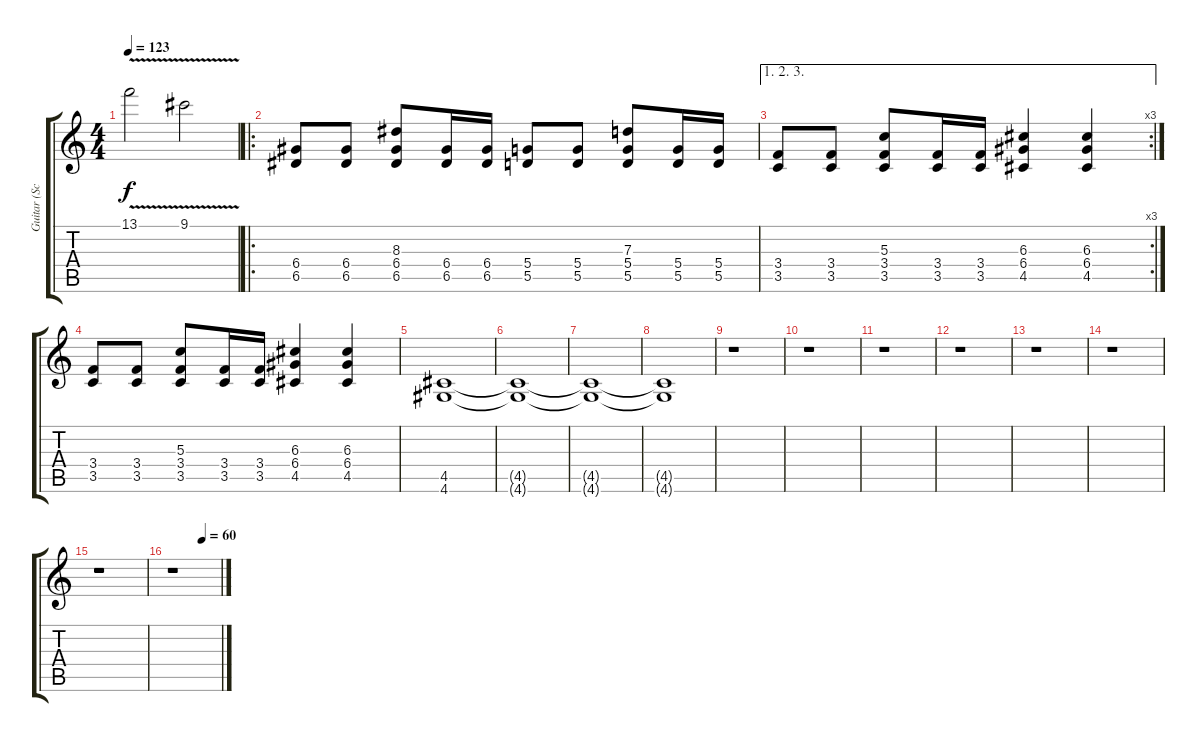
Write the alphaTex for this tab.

\track ("Guitar (Scalp)" "Guitar (Sc") {instrument overdrivenguitar}
\staff {score tabs}
\tuning (E4 B3 G3 D3 A2 E2) {hide}
\ts (4 4)
\tempo 123
\clef g2
\ks c
13.1{v}.2{dy f} 9.1{v}.2 |
\ro
(6.4 6.5).8 (6.4 6.5).8 (8.3 6.4 6.5).8 (6.4 6.5).16 (6.4 6.5).16 (5.4 5.5).8 (5.4 5.5).8 (7.3 5.4 5.5).8 (5.4 5.5).16 (5.4 5.5).16 |
\ae (1 2 3)
\rc 3
(3.4 3.5).8 (3.4 3.5).8 (5.3 3.4 3.5).8 (3.4 3.5).16 (3.4 3.5).16 (6.3 6.4 4.5).4 (6.3 6.4 4.5).4 |
(3.4 3.5).8 (3.4 3.5).8 (5.3 3.4 3.5).8 (3.4 3.5).16 (3.4 3.5).16 (6.3 6.4 4.5).4 (6.3 6.4 4.5).4 |
(4.5 4.6).1{volume 0} |
(4.5{t} 4.6{t}).1 |
(4.5{t} 4.6{t}).1 |
(4.5{t} 4.6{t}).1 |
r.1 |
r.1 |
r.1 |
r.1 |
r.1 |
r.1 |
r.1 |
\tempo (60 0.625)
r.1
